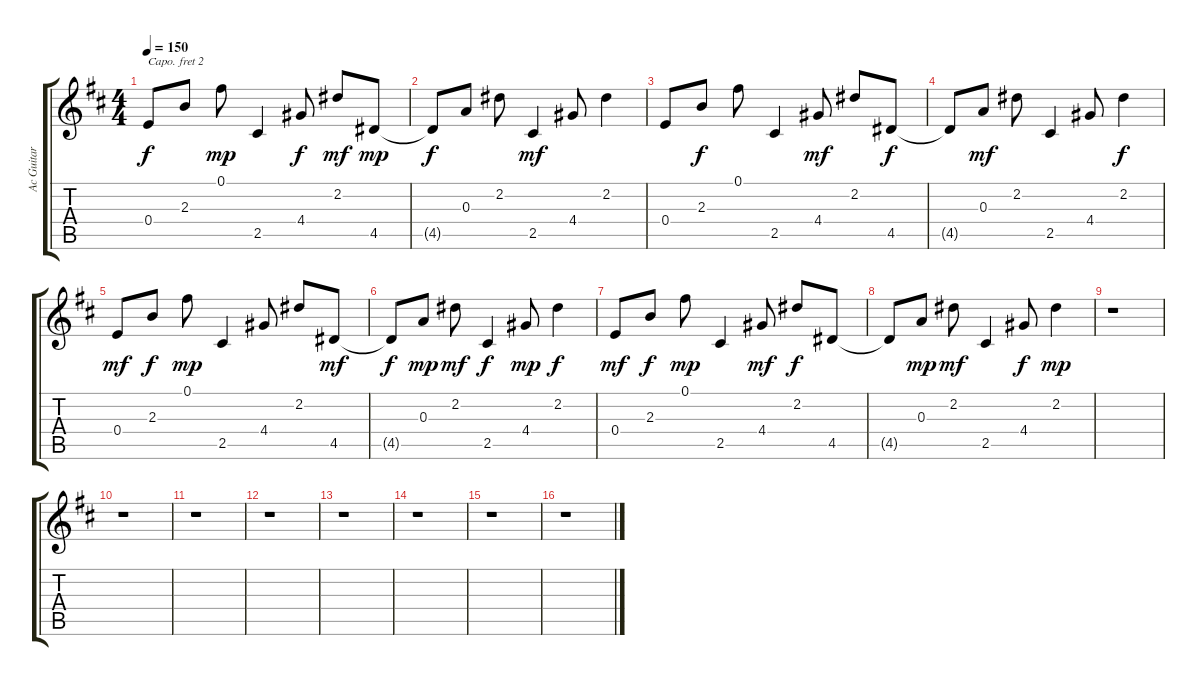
\track ("Ac Guitar" "Ac Guitar") {instrument acousticguitarsteel}
\staff {score tabs}
\capo 2
\tuning (E4 B3 G3 D3 A2 E2) {hide}
\ts (4 4)
\tempo 150
\clef g2
\ks d
0.4.8{dy f} 2.3.8 0.1.8{dy mp} 2.5.4 4.4.8{dy f} 2.2.8{dy mf} 4.5.8{dy mp} |
4.5{t}.8{dy f} 0.3.8 2.2.8 2.5.4{dy mf} 4.4.8 2.2.4 |
0.4.8 2.3.8{dy f} 0.1.8 2.5.4 4.4.8{dy mf} 2.2.8 4.5.8{dy f} |
4.5{t}.8 0.3.8{dy mf} 2.2.8 2.5.4 4.4.8 2.2.4{dy f} |
0.4.8{dy mf} 2.3.8{dy f} 0.1.8{dy mp} 2.5.4 4.4.8 2.2.8 4.5.8{dy mf} |
4.5{t}.8{dy f} 0.3.8{dy mp} 2.2.8{dy mf} 2.5.4{dy f} 4.4.8{dy mp} 2.2.4{dy f} |
0.4.8{dy mf} 2.3.8{dy f} 0.1.8{dy mp} 2.5.4 4.4.8{dy mf} 2.2.8{dy f} 4.5.8 |
4.5{t}.8 0.3.8{dy mp} 2.2.8{dy mf} 2.5.4 4.4.8{dy f} 2.2.4{dy mp} |
r.1 |
r.1 |
r.1 |
r.1 |
r.1 |
r.1 |
r.1 |
r.1
